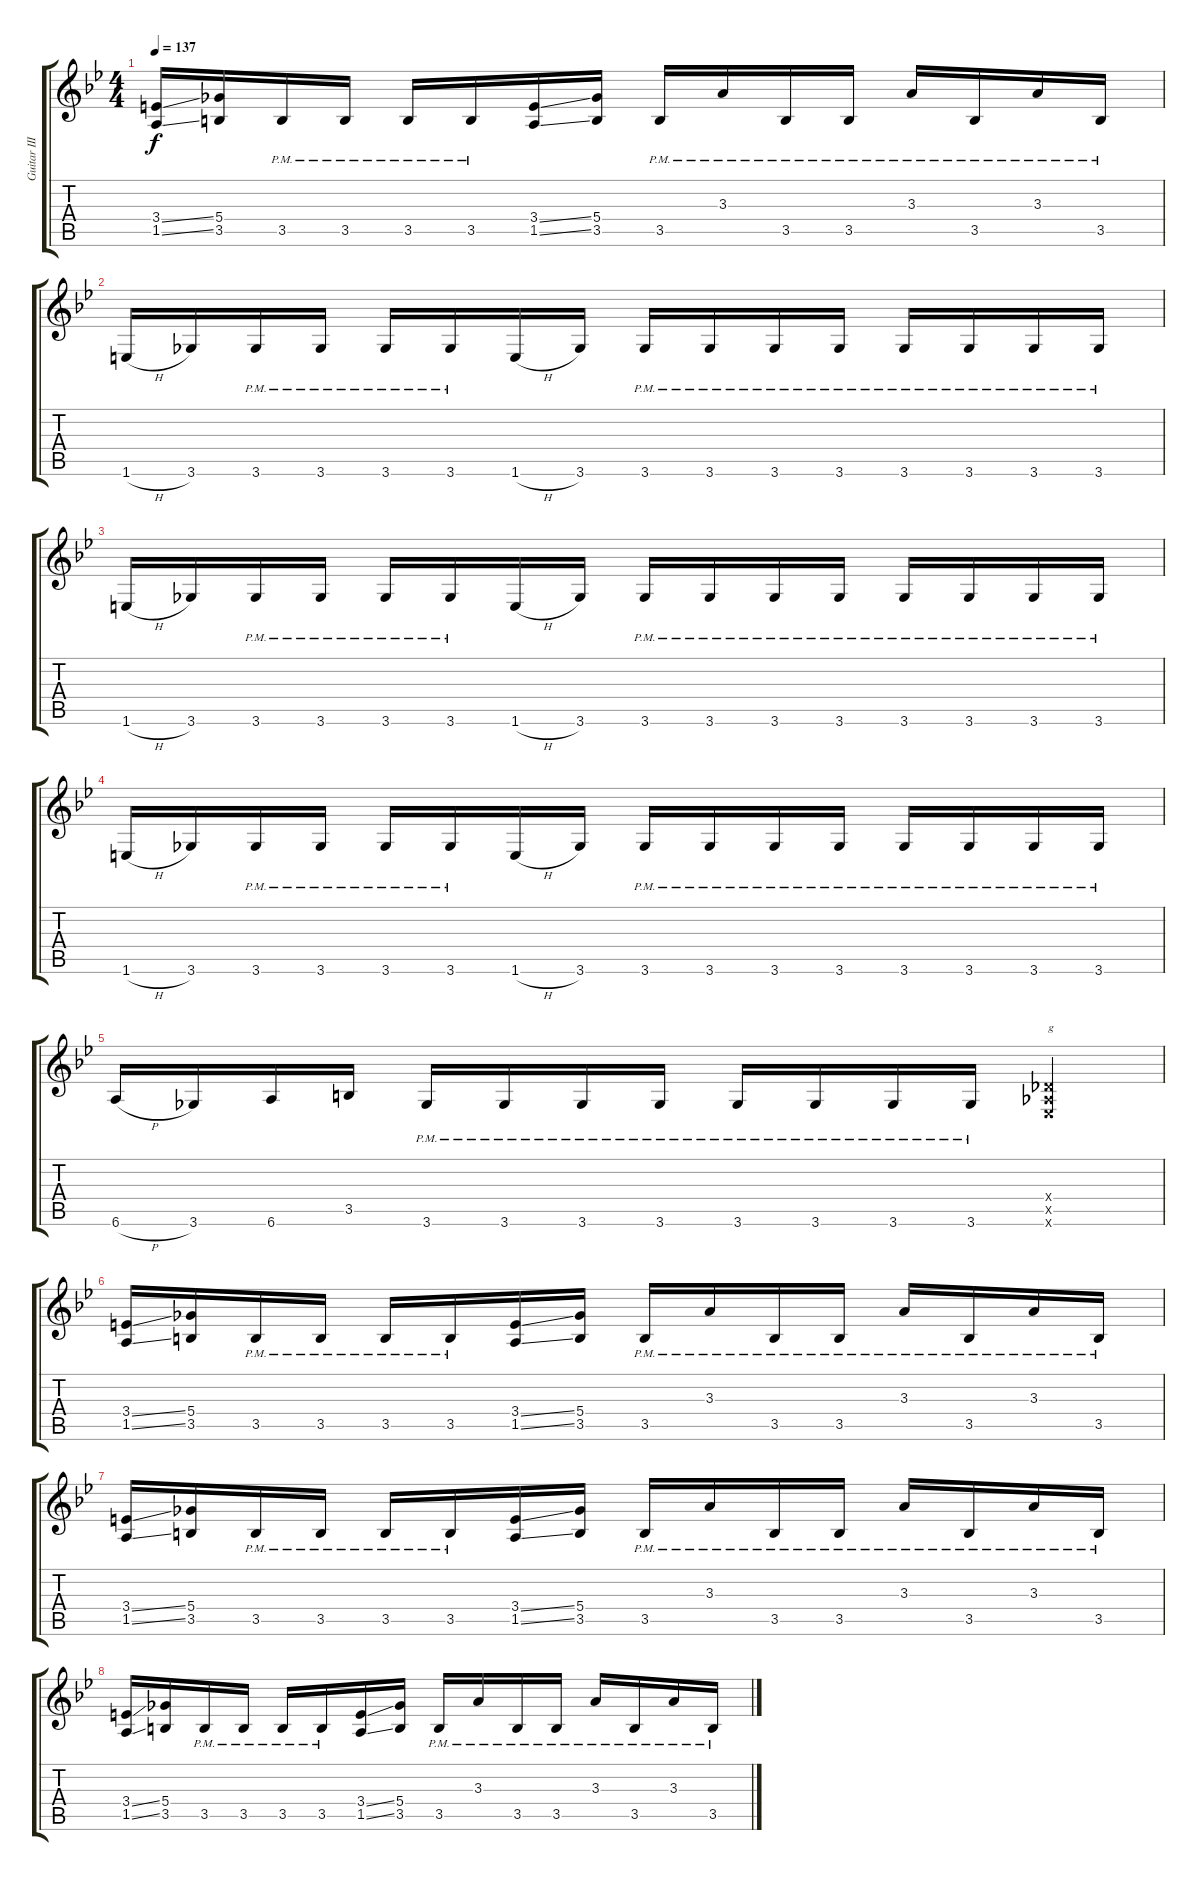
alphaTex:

\track ("Guitar III (Daita)" "Guitar III") {instrument distortionguitar}
\staff {score tabs}
\tuning (Eb4 Bb3 Gb3 Db3 Ab2 Eb2) {hide}
\ts (4 4)
\tempo 137
\clef g2
\ks bb
(3.4{ss} 1.5{ss}).16{dy f} (5.4 3.5).16 3.5{pm}.16 3.5{pm}.16 3.5{pm}.16 3.5{pm}.16 (3.4{ss} 1.5{ss}).16 (5.4 3.5).16 3.5{pm}.16 3.3{pm}.16 3.5{pm}.16 3.5{pm}.16 3.3{pm}.16 3.5{pm}.16 3.3{pm}.16 3.5{pm}.16 |
1.6{h}.16 3.6.16 3.6{pm}.16 3.6{pm}.16 3.6{pm}.16 3.6{pm}.16 1.6{h}.16 3.6.16 3.6{pm}.16 3.6{pm}.16 3.6{pm}.16 3.6{pm}.16 3.6{pm}.16 3.6{pm}.16 3.6{pm}.16 3.6{pm}.16 |
1.6{h}.16 3.6.16 3.6{pm}.16 3.6{pm}.16 3.6{pm}.16 3.6{pm}.16 1.6{h}.16 3.6.16 3.6{pm}.16 3.6{pm}.16 3.6{pm}.16 3.6{pm}.16 3.6{pm}.16 3.6{pm}.16 3.6{pm}.16 3.6{pm}.16 |
1.6{h}.16 3.6.16 3.6{pm}.16 3.6{pm}.16 3.6{pm}.16 3.6{pm}.16 1.6{h}.16 3.6.16 3.6{pm}.16 3.6{pm}.16 3.6{pm}.16 3.6{pm}.16 3.6{pm}.16 3.6{pm}.16 3.6{pm}.16 3.6{pm}.16 |
6.6{h}.16 3.6.16 6.6.16 3.5.16 3.6{pm}.16 3.6{pm}.16 3.6{pm}.16 3.6{pm}.16 3.6{pm}.16 3.6{pm}.16 3.6{pm}.16 3.6{pm}.16 (0.4{x} 0.5{x} 0.6{x}).4{txt "g"} |
(3.4{ss} 1.5{ss}).16 (5.4 3.5).16 3.5{pm}.16 3.5{pm}.16 3.5{pm}.16 3.5{pm}.16 (3.4{ss} 1.5{ss}).16 (5.4 3.5).16 3.5{pm}.16 3.3{pm}.16 3.5{pm}.16 3.5{pm}.16 3.3{pm}.16 3.5{pm}.16 3.3{pm}.16 3.5{pm}.16 |
(3.4{ss} 1.5{ss}).16 (5.4 3.5).16 3.5{pm}.16 3.5{pm}.16 3.5{pm}.16 3.5{pm}.16 (3.4{ss} 1.5{ss}).16 (5.4 3.5).16 3.5{pm}.16 3.3{pm}.16 3.5{pm}.16 3.5{pm}.16 3.3{pm}.16 3.5{pm}.16 3.3{pm}.16 3.5{pm}.16 |
(3.4{ss} 1.5{ss}).16 (5.4 3.5).16 3.5{pm}.16 3.5{pm}.16 3.5{pm}.16 3.5{pm}.16 (3.4{ss} 1.5{ss}).16 (5.4 3.5).16 3.5{pm}.16 3.3{pm}.16 3.5{pm}.16 3.5{pm}.16 3.3{pm}.16 3.5{pm}.16 3.3{pm}.16 3.5{pm}.16
